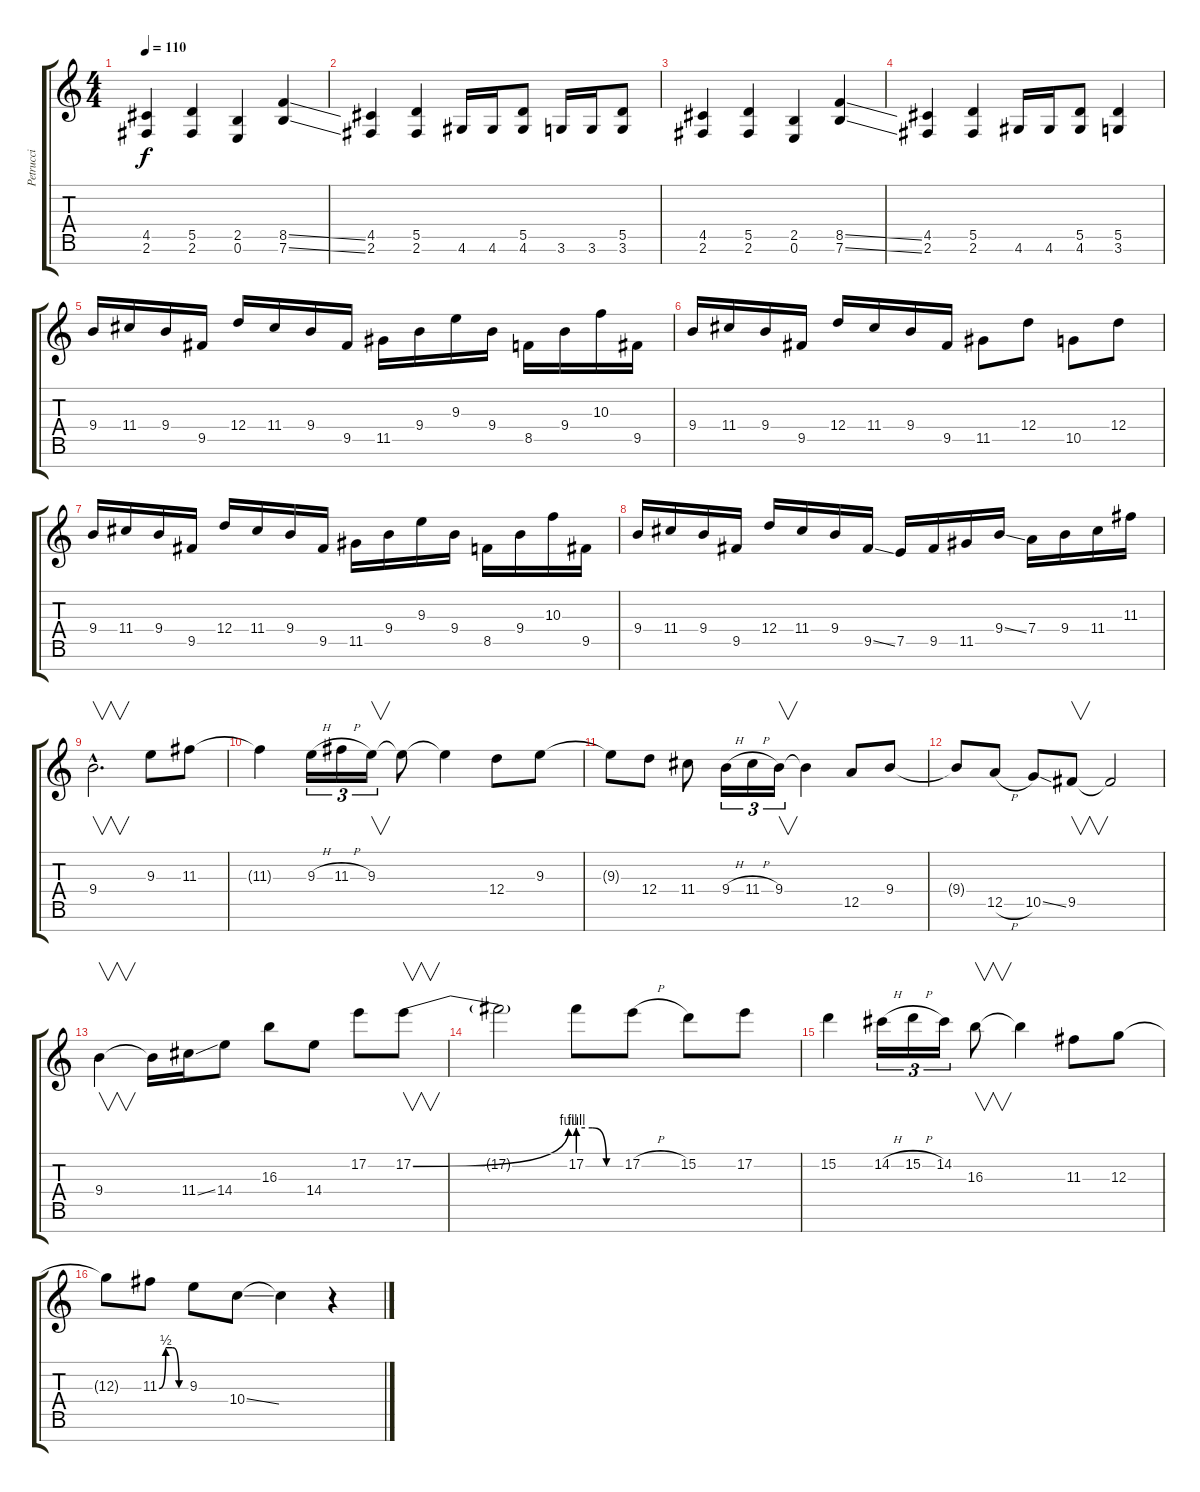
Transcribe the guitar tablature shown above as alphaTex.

\track ("Petrucci" "Petrucci") {instrument overdrivenguitar}
\staff {score tabs}
\tuning (E4 B3 G3 D3 A2 E2 B1) {hide}
\ts (4 4)
\tempo 110
\clef g2
\ks c
(4.5 2.6).4{dy f instrument overdrivenguitar} (5.5 2.6).4 (2.5 0.6).4 (8.5{ss} 7.6{ss}).4 |
(4.5 2.6).4 (5.5 2.6).4 4.6.16 4.6.16 (5.5 4.6).8 3.6.16 3.6.16 (5.5 3.6).8 |
(4.5 2.6).4 (5.5 2.6).4 (2.5 0.6).4 (8.5{ss} 7.6{ss}).4 |
(4.5 2.6).4 (5.5 2.6).4 4.6.16 4.6.16 (5.5 4.6).8 (5.5 3.6).4 |
9.4.16{volume 16} 11.4.16 9.4.16 9.5.16 12.4.16 11.4.16 9.4.16 9.5.16 11.5.16 9.4.16 9.3.16 9.4.16 8.5.16 9.4.16 10.3.16 9.5.16 |
9.4.16 11.4.16 9.4.16 9.5.16 12.4.16 11.4.16 9.4.16 9.5.16 11.5.8 12.4.8 10.5.8 12.4.8 |
9.4.16 11.4.16 9.4.16 9.5.16 12.4.16 11.4.16 9.4.16 9.5.16 11.5.16 9.4.16 9.3.16 9.4.16 8.5.16 9.4.16 10.3.16 9.5.16 |
9.4.16 11.4.16 9.4.16 9.5.16 12.4.16 11.4.16 9.4.16 9.5{ss}.16 7.5.16 9.5.16 11.5.16 9.4{ss}.16 7.4.16 9.4.16 11.4.16 11.3.16 |
9.4{hac}.2{v d} 9.3.8 11.3.8 |
11.3{t}.4 9.3{h}.16{tu (3 2)} 11.3{h}.16{tu (3 2)} 9.3.16{v tu (3 2)} 9.3{t}.8 9.3{t}.4 12.4.8 9.3.8 |
9.3{t}.8 12.4.8 11.4.8 9.4{h}.16{tu (3 2)} 11.4{h}.16{tu (3 2)} 9.4.16{v tu (3 2)} 9.4{t}.4 12.5.8 9.4.8 |
9.4{t}.8 12.5{h}.8 10.5{ss}.8 9.5.8{v} 9.5{t}.2 |
9.4.4{v} 9.4{t}.16 11.4{ss}.16 14.4.8 16.3.8 14.4.8 17.2.8 17.2{be (bend 0 0 60 4)}.8{v} |
17.2{t}.2 17.2{be (custom 0 4 20 4 40 0 60 0)}.8 17.2{h}.8 15.2.8 17.2.8 |
15.2.4 14.2{h}.16{tu (3 2)} 15.2{h}.16{tu (3 2)} 14.2.16{tu (3 2)} 16.3.8{v} 16.3{t}.4 11.3.8 12.3.8 |
12.3{t}.8 11.3{be (custom 0 0 15 2 30 2 45 0 60 0)}.8 9.3.8 10.4{ss}.8 10.4{t}.4 r.4
